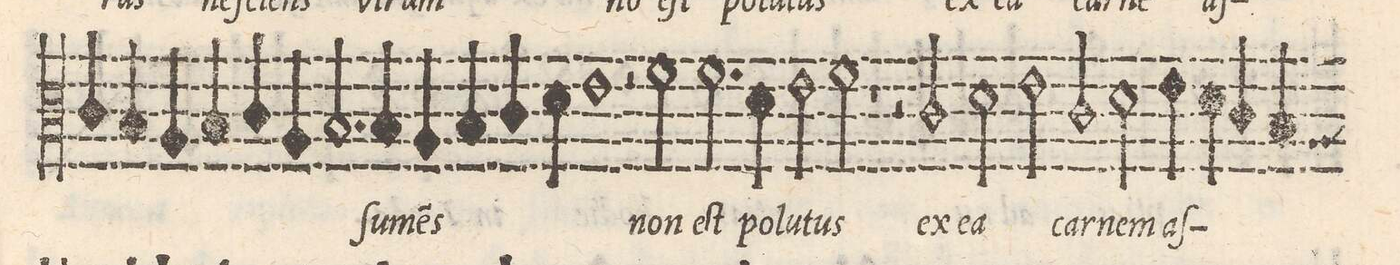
**kern	**text
*I"ALTO	*
*clefC3	*
*k[]	*
*met(C|)	*
*M2/2	*
4c/	.
4B/	.
=63-	=63-
4A/	.
4B/	.
4c/	.
4A/	.
=64-	=64-
2.B/	ſu-
4B/	mens
=65-	=65-
4A/	.
4B/	.
4c/	.
4d\	.
=66-	=66-
1e	.
=67-	=67-
2r	.
2f\	non
=68-	=68-
2.f\	eſt
4d\	po-
=69-	=69-
2e\	-lu-
2f\	-tus
=70-	=70-
1r	.
=71-	=71-
2r	.
2c/	ex
=72-	=72-
2d\	ca
2e\	.
=73-	=73-
2c/	car-
2d\	-nem
=74-	=74-
4e\	aſ
4d\	.
4c/	.
*custos:A	*
4B/	.
*-	*-
